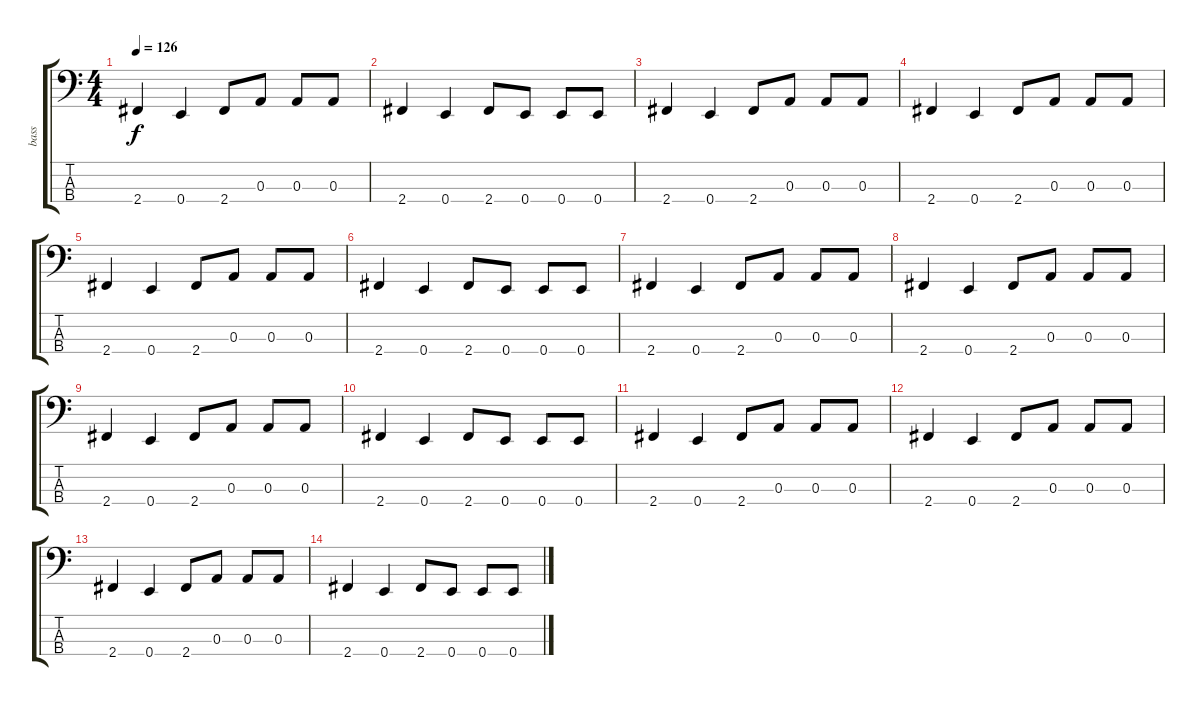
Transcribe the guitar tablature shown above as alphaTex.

\track ("bass" "bass") {instrument electricbassfinger}
\staff {score tabs}
\tuning (G2 D2 A1 E1) {hide}
\ts (4 4)
\tempo 126
\clef f4
\ks c
2.4.4{dy f} 0.4.4 2.4.8 0.3.8 0.3.8 0.3.8 |
2.4.4 0.4.4 2.4.8 0.4.8 0.4.8 0.4.8 |
2.4.4 0.4.4 2.4.8 0.3.8 0.3.8 0.3.8 |
2.4.4 0.4.4 2.4.8 0.3.8 0.3.8 0.3.8 |
2.4.4 0.4.4 2.4.8 0.3.8 0.3.8 0.3.8 |
2.4.4 0.4.4 2.4.8 0.4.8 0.4.8 0.4.8 |
2.4.4 0.4.4 2.4.8 0.3.8 0.3.8 0.3.8 |
2.4.4 0.4.4 2.4.8 0.3.8 0.3.8 0.3.8 |
2.4.4 0.4.4 2.4.8 0.3.8 0.3.8 0.3.8 |
2.4.4 0.4.4 2.4.8 0.4.8 0.4.8 0.4.8 |
2.4.4 0.4.4 2.4.8 0.3.8 0.3.8 0.3.8 |
2.4.4 0.4.4 2.4.8 0.3.8 0.3.8 0.3.8 |
2.4.4 0.4.4 2.4.8 0.3.8 0.3.8 0.3.8 |
2.4.4 0.4.4 2.4.8 0.4.8 0.4.8 0.4.8
